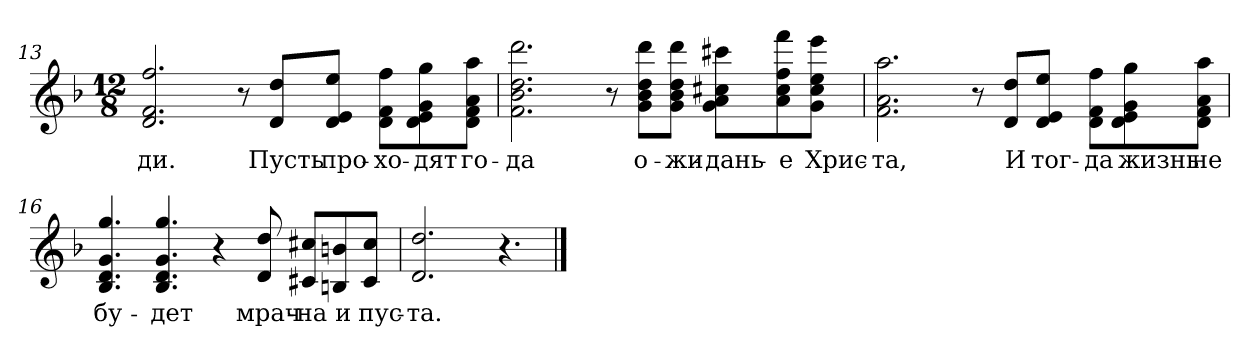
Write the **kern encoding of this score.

**kern	**text
*part1	*part1
*staff1	*staff1
!!LO:LB:g=z
*clefG2	*
*k[b-]	*
*d:	*
*M12/8	*
=13	=13
!	!LO:LY:b:color=#000000
2.di/ 2.fi 2.ffi	-ди.
8r	.
!	!LO:LY:b:color=#000000
8di/ 8ddi/L	Пусть
!	!LO:LY:b:color=#000000
8di/ 8ei/ 8eei/J	про-
!	!LO:LY:b:color=#000000
8di\ 8fi\ 8ffi\L	-хо-
!	!LO:LY:b:color=#000000
8di\ 8ei\ 8gi\ 8ggi\	-дят
!	!LO:LY:b:color=#000000
8di\ 8fi\ 8ai\ 8aai\J	го-
=14	=14
!	!LO:LY:b:color=#000000
2.fi\ 2.b-i 2.ddi 2.dddi	-да
!	!LO:LY:b:color=#000000
8r	в
!	!LO:LY:b:color=#000000
8gi\ 8b-i\ 8ddi\ 8dddi\L	о-
!	!LO:LY:b:color=#000000
8gi\ 8b-i\ 8ddi\ 8dddi\J	-жи-
!	!LO:LY:b:color=#000000
8gi\ 8ai\ 8cc#Xi\ 8ccc#Xi\L	-дань-
!	!LO:LY:b:color=#000000
8ai\ 8cc#i\ 8ffi\ 8fffi\	-е
!	!LO:LY:b:color=#000000
8gi\ 8cc#i\ 8eei\ 8eeei\J	Хрис-
!!LO:LB:g=z
=15	=15
!	!LO:LY:b:color=#000000
2.fi\ 2.ai 2.aai	-та,
8r	.
!	!LO:LY:b:color=#000000
8di/ 8ddi/L	И
!	!LO:LY:b:color=#000000
8di/ 8ei/ 8eei/J	тог-
!	!LO:LY:b:color=#000000
8di\ 8fi\ 8ffi\L	-да
!	!LO:LY:b:color=#000000
8di\ 8ei\ 8gi\ 8ggi\	жизнь
!	!LO:LY:b:color=#000000
8di\ 8fi\ 8ai\ 8aai\J	не
=16	=16
!	!LO:LY:b:color=#000000
4.B-i/ 4.di 4.gi 4.ggi	бу-
!	!LO:LY:b:color=#000000
4.B-i/ 4.di 4.gi 4.ggi	-дет
4r	.
!	!LO:LY:b:color=#000000
8di/ 8ddi	мрач-
!	!LO:LY:b:color=#000000
8c#Xi/ 8cc#Xi/L	-на
!	!LO:LY:b:color=#000000
8Bni/ 8bni/	и
!	!LO:LY:b:color=#000000
8c#i/ 8cc#i/J	пус-
=17	=17
!	!LO:LY:b:color=#000000
2.di/ 2.ddi	-та.
4.r	.
==	==
*-	*-
